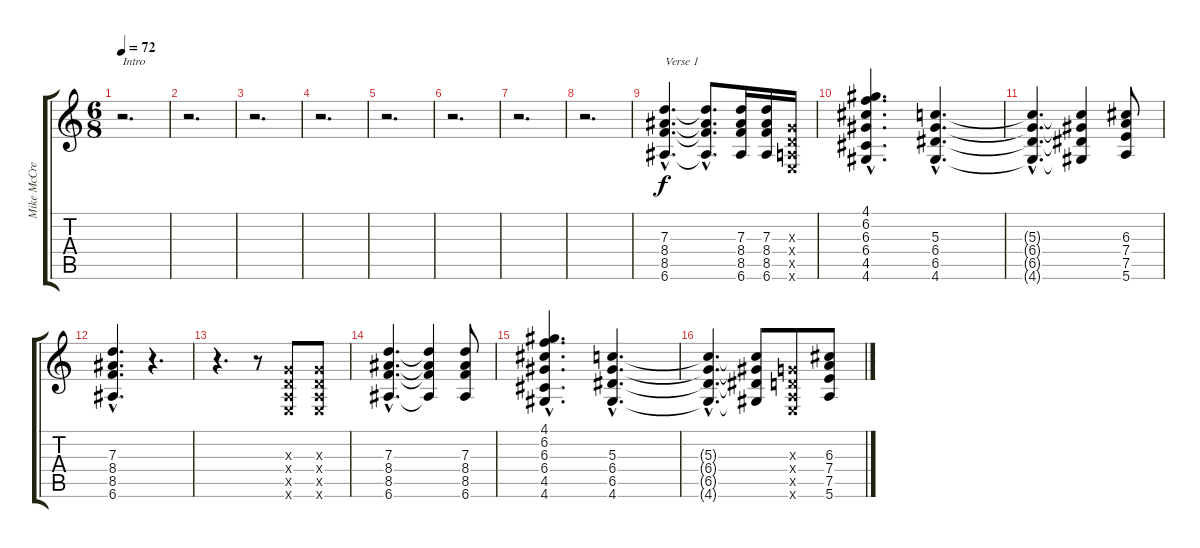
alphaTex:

\track ("Mike McCready" "Mike McCre") {instrument distortionguitar}
\staff {score tabs}
\tuning (E4 B3 G3 D3 A2 E2) {hide}
\ts (6 8)
\tempo 72
\clef g2
\ks c
r.2{d txt "Intro" dy f instrument distortionguitar} |
r.2{d} |
r.2{d} |
r.2{d} |
r.2{d} |
r.2{d} |
r.2{d} |
r.2{d} |
(7.3{hac} 8.4{hac} 8.5{hac} 6.6{hac}).4{d txt "Verse 1"} (7.3{hac t} 8.4{hac t} 8.5{hac t} 6.6{hac t}).8{d} (7.3 8.4 8.5 6.6).16 (7.3 8.4 8.5 6.6).16 (0.3{x} 0.4{x} 0.5{x} 0.6{x}).16 |
(4.1{hac} 6.2{hac} 6.3{hac} 6.4{hac} 4.5{hac} 4.6{hac}).4{d} (5.3{hac} 6.4{hac} 6.5{hac} 4.6{hac}).4{d} |
(5.3{hac t} 6.4{hac t} 6.5{hac t} 4.6{hac t}).4{d} (5.3{t} 6.4{t} 6.5{t} 4.6{t}).4 (6.3 7.4 7.5 5.6).8 |
(7.3{hac} 8.4{hac} 8.5{hac} 6.6{hac}).4{d} r.4{d} |
r.4{d} r.8 (0.3{x} 0.4{x} 0.5{x} 0.6{x}).8 (0.3{x} 0.4{x} 0.5{x} 0.6{x}).8 |
(7.3{hac} 8.4{hac} 8.5{hac} 6.6{hac}).4{d} (7.3{t} 8.4{t} 8.5{t} 6.6{t}).4 (7.3 8.4 8.5 6.6).8 |
(4.1{hac} 6.2{hac} 6.3{hac} 6.4{hac} 4.5{hac} 4.6{hac}).4{d} (5.3{hac} 6.4{hac} 6.5{hac} 4.6{hac}).4{d} |
(5.3{hac t} 6.4{hac t} 6.5{hac t} 4.6{hac t}).4{d} (5.3{t} 6.4{t} 6.5{t} 4.6{t}).8 (0.3{x} 0.4{x} 0.5{x} 0.6{x}).8 (6.3 7.4 7.5 5.6).8
